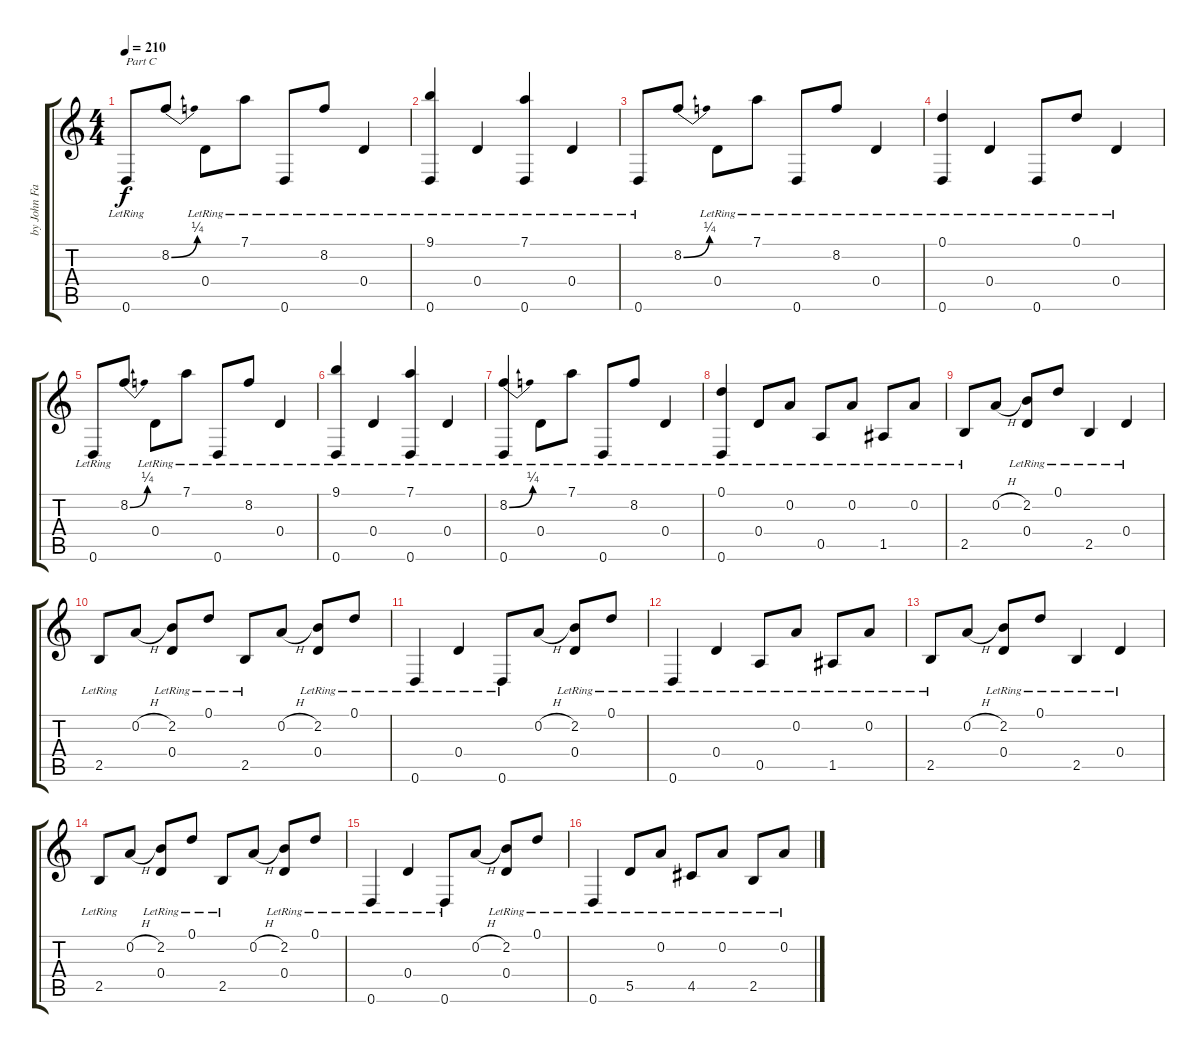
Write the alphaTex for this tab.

\track ("by John Fahey" "by John Fa") {instrument acousticguitarsteel}
\staff {score tabs}
\tuning (D4 A3 Gb3 D3 A2 D2) {hide}
\ts (4 4)
\tempo 210
\clef g2
\ks c
0.6{lr}.8{txt "Part C" dy f} 8.2{be (bend 0 0 60 1)}.8 0.4{lr}.8 7.1{lr}.8 0.6{lr}.8 8.2{lr}.8 0.4{lr}.4 |
(9.1{lr} 0.6{lr}).4 0.4{lr}.4 (7.1{lr} 0.6{lr}).4 0.4{lr}.4 |
0.6{lr}.8 8.2{be (bend 0 0 60 1)}.8 0.4{lr}.8 7.1{lr}.8 0.6{lr}.8 8.2{lr}.8 0.4{lr}.4 |
(0.1{lr} 0.6{lr}).4 0.4{lr}.4 0.6{lr}.8 0.1{lr}.8 0.4{lr}.4 |
0.6{lr}.8 8.2{be (bend 0 0 60 1)}.8 0.4{lr}.8 7.1{lr}.8 0.6{lr}.8 8.2{lr}.8 0.4{lr}.4 |
(9.1{lr} 0.6{lr}).4 0.4{lr}.4 (7.1{lr} 0.6{lr}).4 0.4{lr}.4 |
(8.2{be (bend 0 0 60 1)} 0.6{lr}).4 0.4{lr}.8 7.1{lr}.8 0.6{lr}.8 8.2{lr}.8 0.4{lr}.4 |
(0.1{lr} 0.6{lr}).4 0.4{lr}.8 0.2{lr}.8 0.5{lr}.8 0.2{lr}.8 1.5{lr}.8 0.2{lr}.8 |
2.5{lr}.8 0.2{h}.8 (2.2{lr} 0.4{lr}).8 0.1{lr}.8 2.5{lr}.4 0.4{lr}.4 |
2.5{lr}.8 0.2{h}.8 (2.2{lr} 0.4{lr}).8 0.1{lr}.8 2.5{lr}.8 0.2{h}.8 (2.2{lr} 0.4{lr}).8 0.1{lr}.8 |
0.6{lr}.4 0.4{lr}.4 0.6{lr}.8 0.2{h}.8 (2.2{lr} 0.4{lr}).8 0.1{lr}.8 |
0.6{lr}.4 0.4{lr}.4 0.5{lr}.8 0.2{lr}.8 1.5{lr}.8 0.2{lr}.8 |
2.5{lr}.8 0.2{h}.8 (2.2{lr} 0.4{lr}).8 0.1{lr}.8 2.5{lr}.4 0.4{lr}.4 |
2.5{lr}.8 0.2{h}.8 (2.2{lr} 0.4{lr}).8 0.1{lr}.8 2.5{lr}.8 0.2{h}.8 (2.2{lr} 0.4{lr}).8 0.1{lr}.8 |
0.6{lr}.4 0.4{lr}.4 0.6{lr}.8 0.2{h}.8 (2.2{lr} 0.4{lr}).8 0.1{lr}.8 |
0.6{lr}.4 5.5{lr}.8 0.2{lr}.8 4.5{lr}.8 0.2{lr}.8 2.5{lr}.8 0.2{lr}.8
